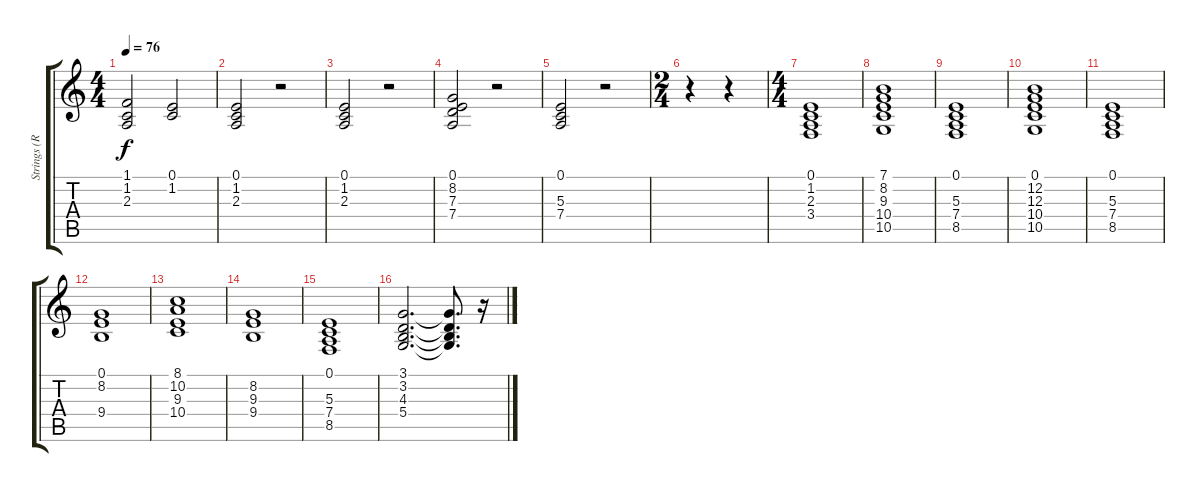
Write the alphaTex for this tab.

\track ("Strings (Rhythm)" "Strings (R") {instrument synthstrings2}
\staff {score tabs}
\tuning (E4 B3 G3 D3 A2 E2) {hide}
\ts (4 4)
\tempo 76
\clef g2
\ks c
(1.1 1.2 2.3).2{dy f} (0.1 1.2).2 |
(0.1 1.2 2.3).2 r.2 |
(0.1 1.2 2.3).2 r.2 |
(0.1 8.2 7.3 7.4).2 r.2 |
(0.1 5.3 7.4).2 r.2 |
\ts (2 4)
r.4 r.4 |
\ts (4 4)
(0.1 1.2 2.3 3.4).1 |
(7.1 8.2 9.3 10.4 10.5).1 |
(0.1 5.3 7.4 8.5).1 |
(0.1 12.2 12.3 10.4 10.5).1 |
(0.1 5.3 7.4 8.5).1 |
(0.1 8.2 9.4).1 |
(8.1 10.2 9.3 10.4).1 |
(8.2 9.3 9.4).1 |
(0.1 5.3 7.4 8.5).1 |
(3.1 3.2 4.3 5.4).2{d} (3.1{t} 3.2{t} 4.3{t} 5.4{t}).8{d} r.16
